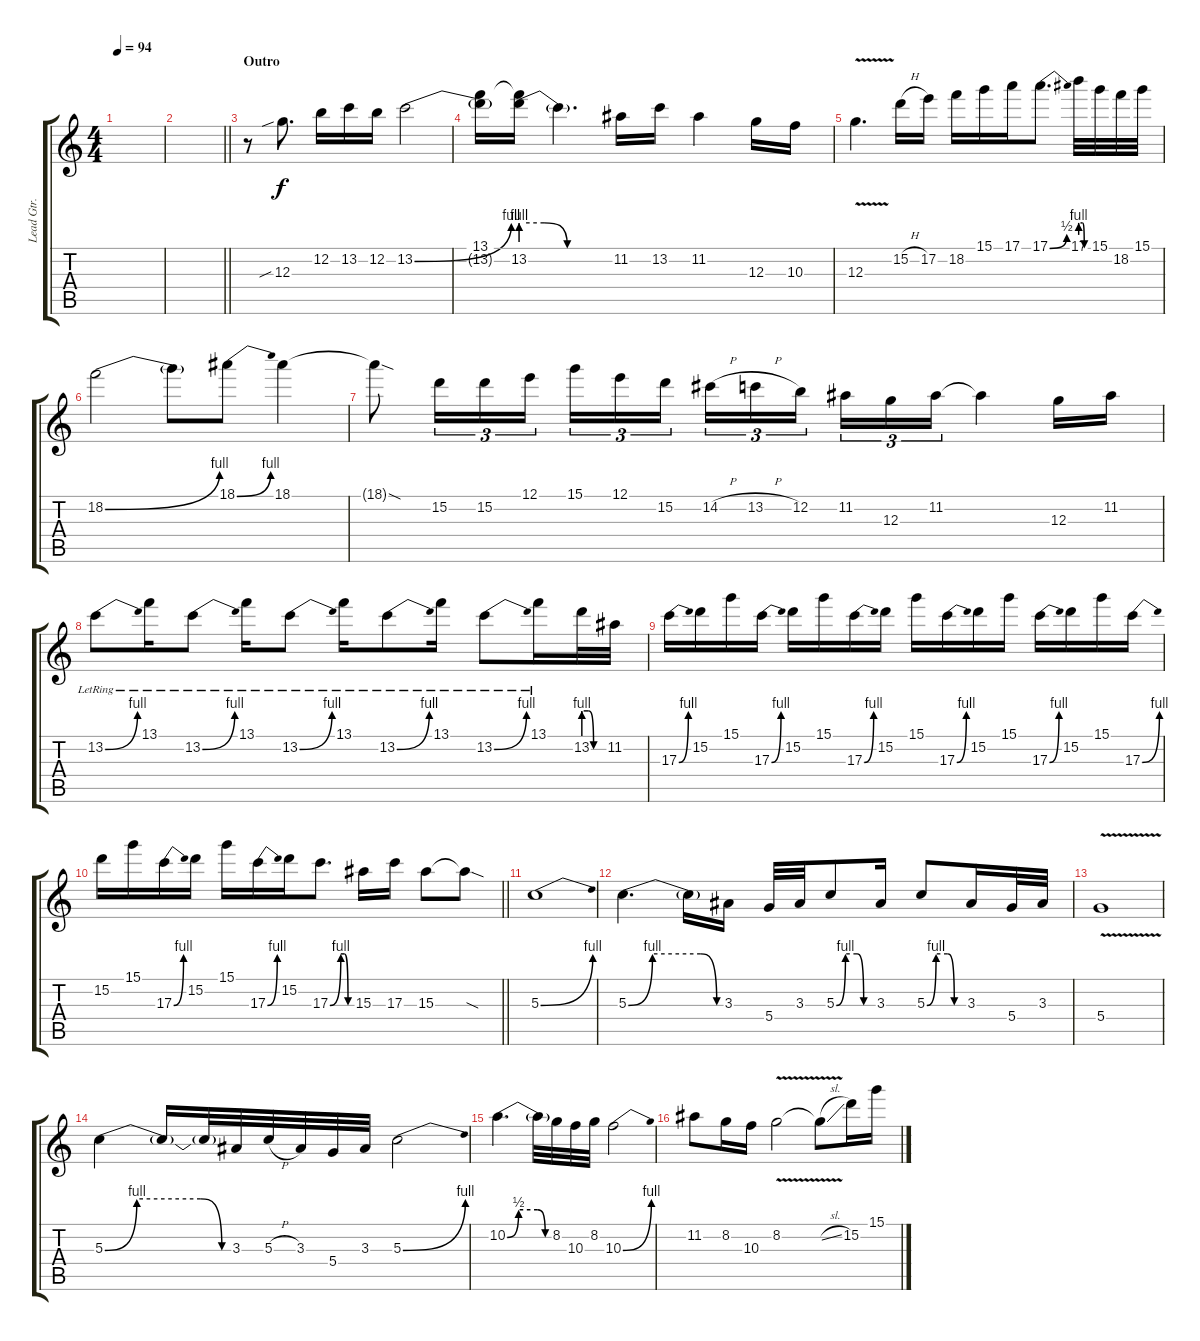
\track ("Lead Gtr." "Lead Gtr.") {instrument distortionguitar}
\staff {score tabs}
\tuning (E4 B3 G3 D3 A2 E2) {hide}
\ts (4 4)
\tempo 94
\clef g2
\ks c
|
\barLineRight lightlight
|
\section ("" "Outro")
r.8 12.3{sib}.8{d} 12.2.16 13.2.16 12.2.16 13.2{be (bend 0 0 60 4)}.2 |
(13.1 13.2{t}).16 (13.1{t} 13.2{be (custom 0 4 15 4 30 0 60 0)}).16 13.2{t}.4{d} 11.2.16 13.2.16 11.2.4 12.3.16 10.3.16 |
12.3{v}.4{d} 15.2{h}.16 17.2.16 18.2.16 15.1.16 17.1.16 17.1{be (bend 0 0 60 2)}.8{d} 17.1{be (custom 0 4 15 4 30 0 60 0)}.32 15.1.32 18.2.32 15.1.32 |
18.2{be (bend 0 0 60 4)}.2 18.2{t}.8 18.1{be (bend 0 0 60 4)}.8 18.1.4 |
18.1{sod t}.8 15.2.16{tu (3 2)} 15.2.16{tu (3 2)} 12.1.16{tu (3 2)} 15.1.16{tu (3 2)} 12.1.16{tu (3 2)} 15.2.16{tu (3 2) beam splitsecondary} 14.2{h}.16{tu (3 2)} 13.2{h}.16{tu (3 2)} 12.2.16{tu (3 2)} 11.2.16{tu (3 2)} 12.3.16{tu (3 2)} 11.2.16{tu (3 2)} 11.2{t}.4 12.3.16 11.2.16 |
13.2{be (bend 0 0 60 4) lr}.8 13.1{lr}.16 13.2{be (bend 0 0 60 4) lr}.8 13.1{lr}.16 13.2{be (bend 0 0 60 4) lr}.8 13.1{lr}.16 13.2{be (bend 0 0 60 4) lr}.8 13.1{lr}.16 13.2{be (bend 0 0 60 4) lr}.8 13.1{lr}.16 13.2{be (custom 0 4 15 4 30 0 60 0)}.32 11.2.32 |
17.3{be (bend 0 0 60 4)}.16 15.2.16 15.1.16 17.3{be (bend 0 0 60 4)}.16 15.2.16 15.1.16 17.3{be (bend 0 0 60 4)}.16 15.2.16 15.1.16 17.3{be (bend 0 0 60 4)}.16 15.2.16 15.1.16 17.3{be (bend 0 0 60 4)}.16 15.2.16 15.1.16 17.3{be (bend 0 0 60 4)}.16 |
\barLineRight lightlight
15.2.16 15.1.16 17.3{be (bend 0 0 60 4)}.16 15.2.16 15.1.16 17.3{be (bend 0 0 60 4)}.16 15.2.16 17.3{be (custom 0 0 30 4 40 4 50 0 60 0)}.8{d} 15.3.16 17.3.16 15.3.8 15.3{sod t}.8 |
\section ("" "")
5.3{be (bend 0 0 60 4)}.1 |
5.3{be (custom 0 0 15 4 45 4 55 0 60 0)}.4{d} 5.3{t}.16 3.3.16 5.4.32 3.3.32 5.3{be (custom 0 0 15 4 34 4 45 0 60 0)}.8 3.3.16 5.3{be (custom 0 0 15 4 34 4 45 0 60 0)}.8 3.3.16 5.4.32 3.3.32 |
5.4{v}.1 |
5.3{be (custom 0 0 15 4 45 4 55 0 60 0)}.4 5.3{t}.16 5.3{t}.32 3.3.32 5.3{h}.32 3.3.32 5.4.32 3.3.32 5.3{be (bend 0 0 60 4)}.2 |
10.2{be (custom 0 0 15 2 40 2 50 0 60 0)}.4{d} 10.2{t}.32 8.2.32 10.3.32 8.2.32 10.3{be (bend 0 0 60 4)}.2 |
11.2.8 8.2.16 10.3.16 8.2{v}.2 8.2{sl t}.8 15.2.16 15.1.16
